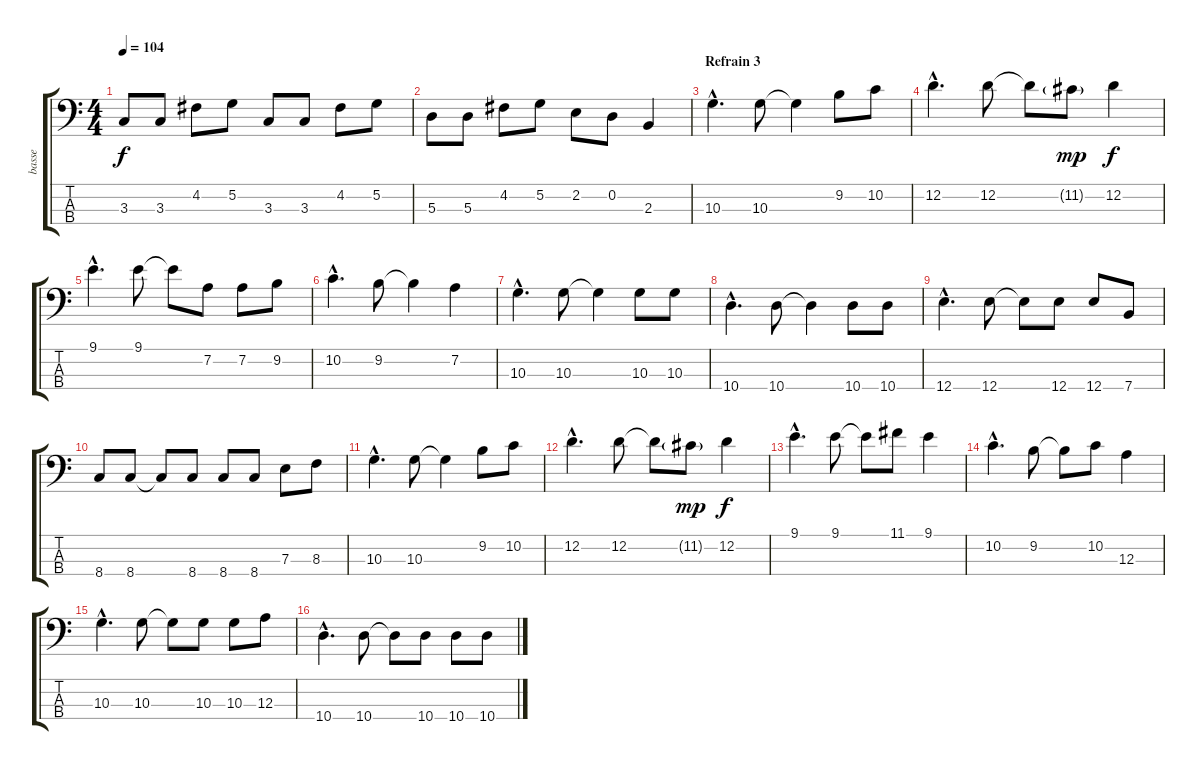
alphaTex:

\track ("basse" "basse") {instrument electricbassfinger}
\staff {score tabs}
\tuning (G2 D2 A1 E1) {hide}
\ts (4 4)
\tempo 104
\clef f4
\ks c
3.3.8{dy f} 3.3.8 4.2.8 5.2.8 3.3.8 3.3.8 4.2.8 5.2.8 |
5.3.8 5.3.8 4.2.8 5.2.8 2.2.8 0.2.8 2.3.4 |
\section ("" "Refrain 3")
10.3{hac}.4{d} 10.3.8 10.3{t}.4 9.2.8 10.2.8 |
12.2{hac}.4{d} 12.2.8 12.2{t}.8 11.2{g}.8{dy mp} 12.2.4{dy f} |
9.1{hac}.4{d} 9.1.8 9.1{t}.8 7.2.8 7.2.8 9.2.8 |
10.2{hac}.4{d} 9.2.8 9.2{t}.4 7.2.4 |
10.3{hac}.4{d} 10.3.8 10.3{t}.4 10.3.8 10.3.8 |
10.4{hac}.4{d} 10.4.8 10.4{t}.4 10.4.8 10.4.8 |
12.4{hac}.4{d} 12.4.8 12.4{t}.8 12.4.8 12.4.8 7.4.8 |
8.4.8 8.4.8 8.4{t}.8 8.4.8 8.4.8 8.4.8 7.3.8 8.3.8 |
10.3{hac}.4{d} 10.3.8 10.3{t}.4 9.2.8 10.2.8 |
12.2{hac}.4{d} 12.2.8 12.2{t}.8 11.2{g}.8{dy mp} 12.2.4{dy f} |
9.1{hac}.4{d} 9.1.8 9.1{t}.8 11.1.8 9.1.4 |
10.2{hac}.4{d} 9.2.8 9.2{t}.8 10.2.8 12.3.4 |
10.3{hac}.4{d} 10.3.8 10.3{t}.8 10.3.8 10.3.8 12.3.8 |
10.4{hac}.4{d} 10.4.8 10.4{t}.8 10.4.8 10.4.8 10.4.8
